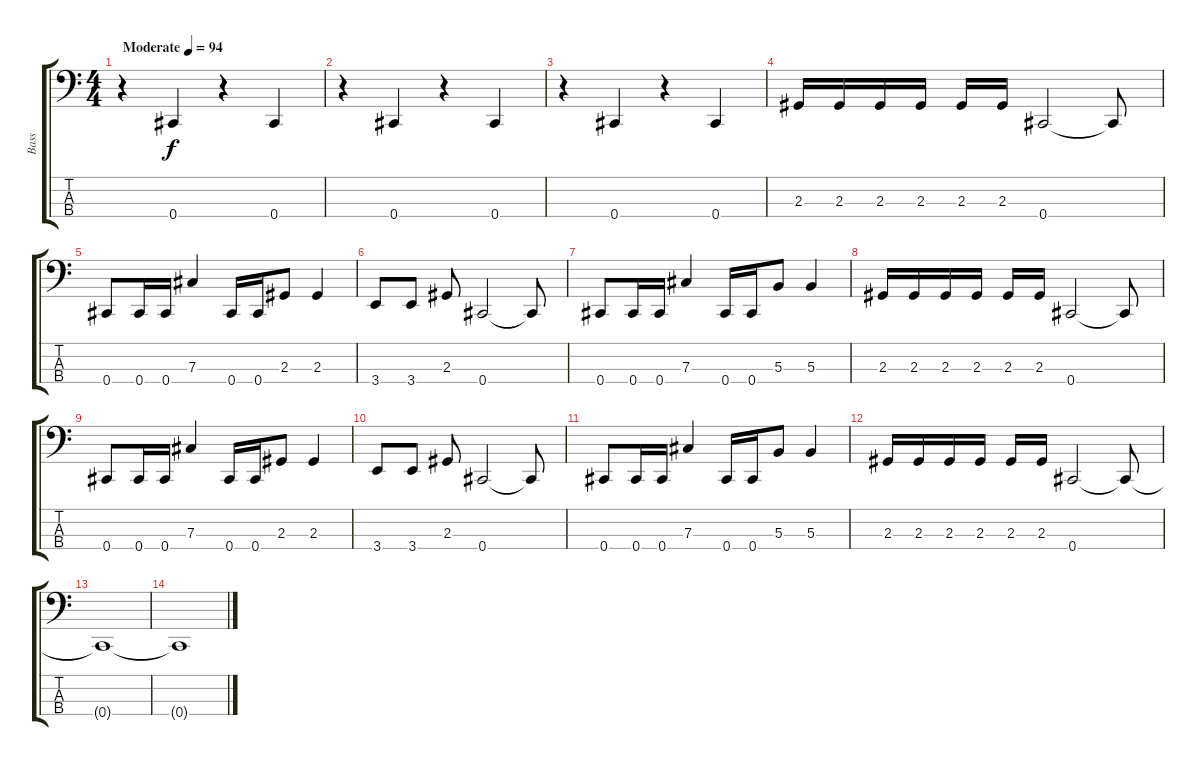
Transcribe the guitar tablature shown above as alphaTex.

\track ("Bass" "Bass") {instrument electricbassfinger}
\staff {score tabs}
\tuning (E2 B1 Gb1 Db1) {hide}
\ts (4 4)
\tempo (94 "Moderate")
\clef f4
\ks c
r.4{dy f instrument electricbassfinger} 0.4.4 r.4 0.4.4 |
r.4 0.4.4 r.4 0.4.4 |
r.4 0.4.4 r.4 0.4.4 |
2.3.16 2.3.16 2.3.16 2.3.16 2.3.16 2.3.16 0.4.2 0.4{t}.8 |
0.4.8 0.4.16 0.4.16 7.3.4 0.4.16 0.4.16 2.3.8 2.3.4 |
3.4.8 3.4.8 2.3.8 0.4.2 0.4{t}.8 |
0.4.8 0.4.16 0.4.16 7.3.4 0.4.16 0.4.16 5.3.8 5.3.4 |
2.3.16 2.3.16 2.3.16 2.3.16 2.3.16 2.3.16 0.4.2 0.4{t}.8 |
0.4.8 0.4.16 0.4.16 7.3.4 0.4.16 0.4.16 2.3.8 2.3.4 |
3.4.8 3.4.8 2.3.8 0.4.2 0.4{t}.8 |
0.4.8 0.4.16 0.4.16 7.3.4 0.4.16 0.4.16 5.3.8 5.3.4 |
2.3.16 2.3.16 2.3.16 2.3.16 2.3.16 2.3.16 0.4.2 0.4{t}.8 |
0.4{t}.1 |
0.4{t}.1
